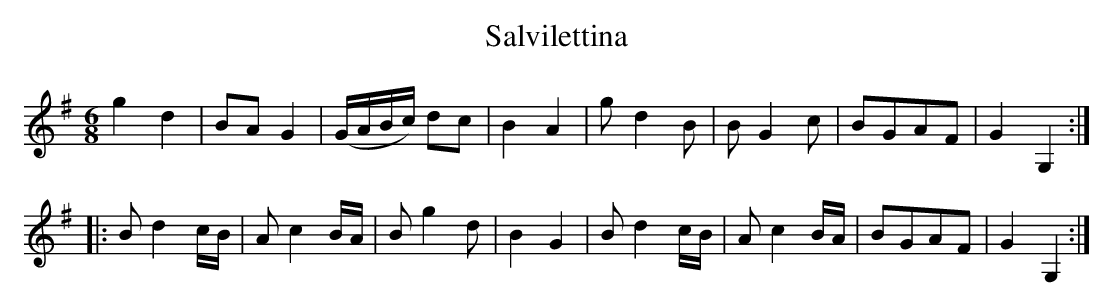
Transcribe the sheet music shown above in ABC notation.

X:1
T:Salvilettina
M:6/8
L:1/8
K:G
g2d2 | BA G2 | (G/A/B/c/) dc | B2 A2 | g d2 B | B G2 c | BGAF | G2 G,2 :|
|: B d2 c/B/ | A c2 B/A/ | B g2 d | B2 G2 | B d2 c/B/ | A c2 B/A/ | BGAF | G2 G,2 :|
